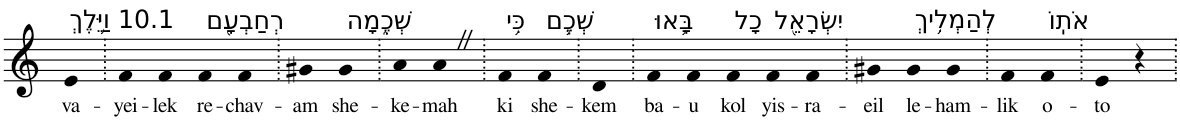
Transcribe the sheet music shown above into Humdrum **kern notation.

**kern	**text
*part1	*part1
*staff1	*staff1
*I"Piano	*
*I'Pno	*
*clefG2	*
*k[]	*
=1	=1
!LO:TX:a:t=10.1 וַיֵּ֥לֶךְ	!
!	!LO:LY:b
4e	va-
=2.	=2.
!	!LO:LY:b
4f	-yei-
!	!LO:LY:b
4f	-lek
!LO:TX:a:t=רְחַבְעָ֖ם	!
!	!LO:LY:b
4f	re-
!	!LO:LY:b
4f	-chav-
=3.	=3.
!	!LO:LY:b
4g#X	-am
!LO:TX:a:t=שְׁכֶ֑מָה	!
!	!LO:LY:b
4g#	she-
=4.	=4.
!	!LO:LY:b
4a	-ke-
!	!LO:LY:b
4aZ	-mah
=5.	=5.
!LO:TX:a:t=כִּ֥י	!
!	!LO:LY:b
4f	ki
!LO:TX:a:t=שְׁכֶ֛ם	!
!	!LO:LY:b
4f	she-
=6.	=6.
!	!LO:LY:b
4d	-kem
=7.	=7.
!LO:TX:a:t=בָּ֥אוּ	!
!	!LO:LY:b
4f	ba-
!	!LO:LY:b
4f	-u
!LO:TX:a:t=כָל	!
!	!LO:LY:b
4f	kol
!LO:TX:a:t=יִשְׂרָאֵ֖ל	!
!	!LO:LY:b
4f	yis-
!	!LO:LY:b
4f	-ra-
=8.	=8.
!	!LO:LY:b
4g#X	-eil
!LO:TX:a:t=לְהַמְלִ֥יךְ	!
!	!LO:LY:b
4g#	le-
!	!LO:LY:b
4g#	-ham-
=9.	=9.
!	!LO:LY:b
4f	-lik
!LO:TX:a:t=אֹתֽוֹ	!
!	!LO:LY:b
4f	o-
=10.	=10.
!	!LO:LY:b
4e	-to
4r	.
=.	=.
*-	*-
